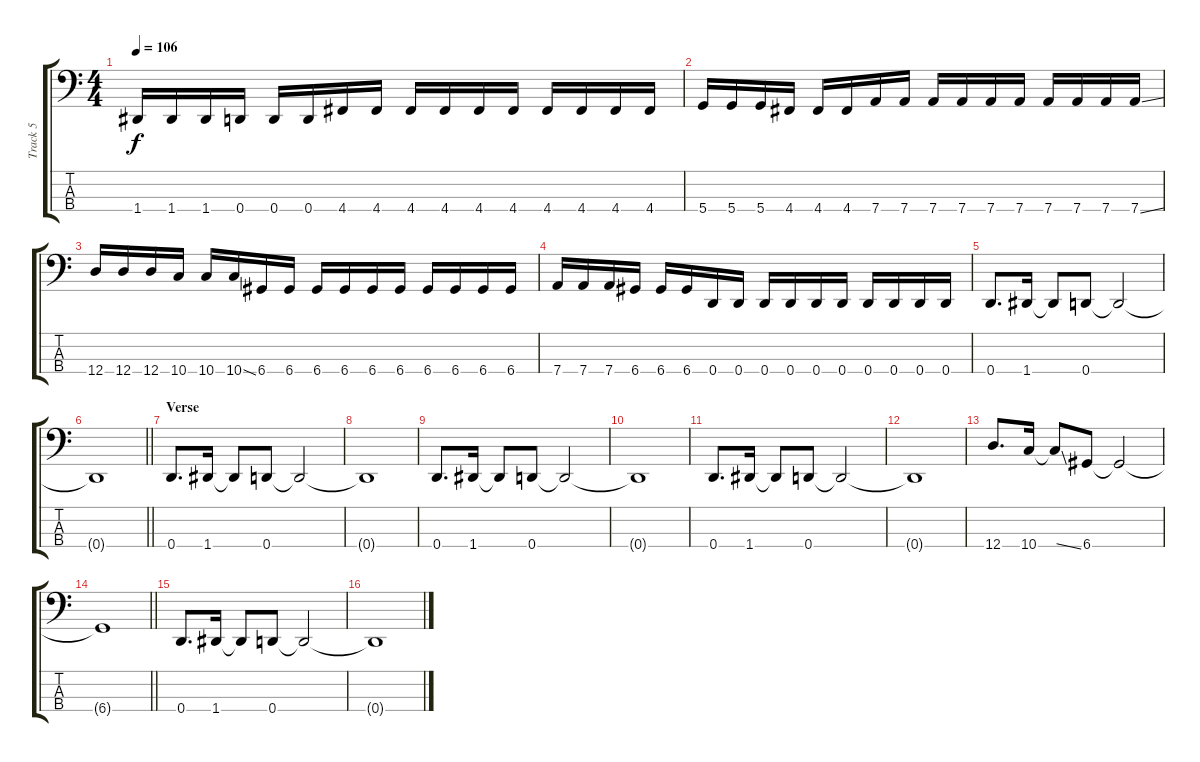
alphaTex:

\track ("Track 5" "Track 5") {instrument electricbassfinger}
\staff {score tabs}
\tuning (G2 D2 A1 D1) {hide}
\ts (4 4)
\tempo 106
\clef f4
\ks c
1.4.16{dy f} 1.4.16 1.4.16 0.4.16 0.4.16 0.4.16 4.4.16 4.4.16 4.4.16 4.4.16 4.4.16 4.4.16 4.4.16 4.4.16 4.4.16 4.4.16 |
5.4.16 5.4.16 5.4.16 4.4.16 4.4.16 4.4.16 7.4.16 7.4.16 7.4.16 7.4.16 7.4.16 7.4.16 7.4.16 7.4.16 7.4.16 7.4{ss}.16 |
12.4.16 12.4.16 12.4.16 10.4.16 10.4.16 10.4{ss}.16 6.4.16 6.4.16 6.4.16 6.4.16 6.4.16 6.4.16 6.4.16 6.4.16 6.4.16 6.4.16 |
7.4.16 7.4.16 7.4.16 6.4.16 6.4.16 6.4.16 0.4.16 0.4.16 0.4.16 0.4.16 0.4.16 0.4.16 0.4.16 0.4.16 0.4.16 0.4.16 |
0.4.8{d} 1.4.16 1.4{t}.8 0.4.8 0.4{t}.2 |
\barLineRight lightlight
0.4{t}.1 |
\section ("" "Verse")
0.4.8{d} 1.4.16 1.4{t}.8 0.4.8 0.4{t}.2 |
0.4{t}.1 |
0.4.8{d} 1.4.16 1.4{t}.8 0.4.8 0.4{t}.2 |
0.4{t}.1 |
0.4.8{d} 1.4.16 1.4{t}.8 0.4.8 0.4{t}.2 |
0.4{t}.1 |
12.4.8{d} 10.4.16 10.4{ss t}.8 6.4.8 6.4{t}.2 |
\barLineRight lightlight
6.4{t}.1 |
\section ("" "")
0.4.8{d} 1.4.16 1.4{t}.8 0.4.8 0.4{t}.2 |
0.4{t}.1
